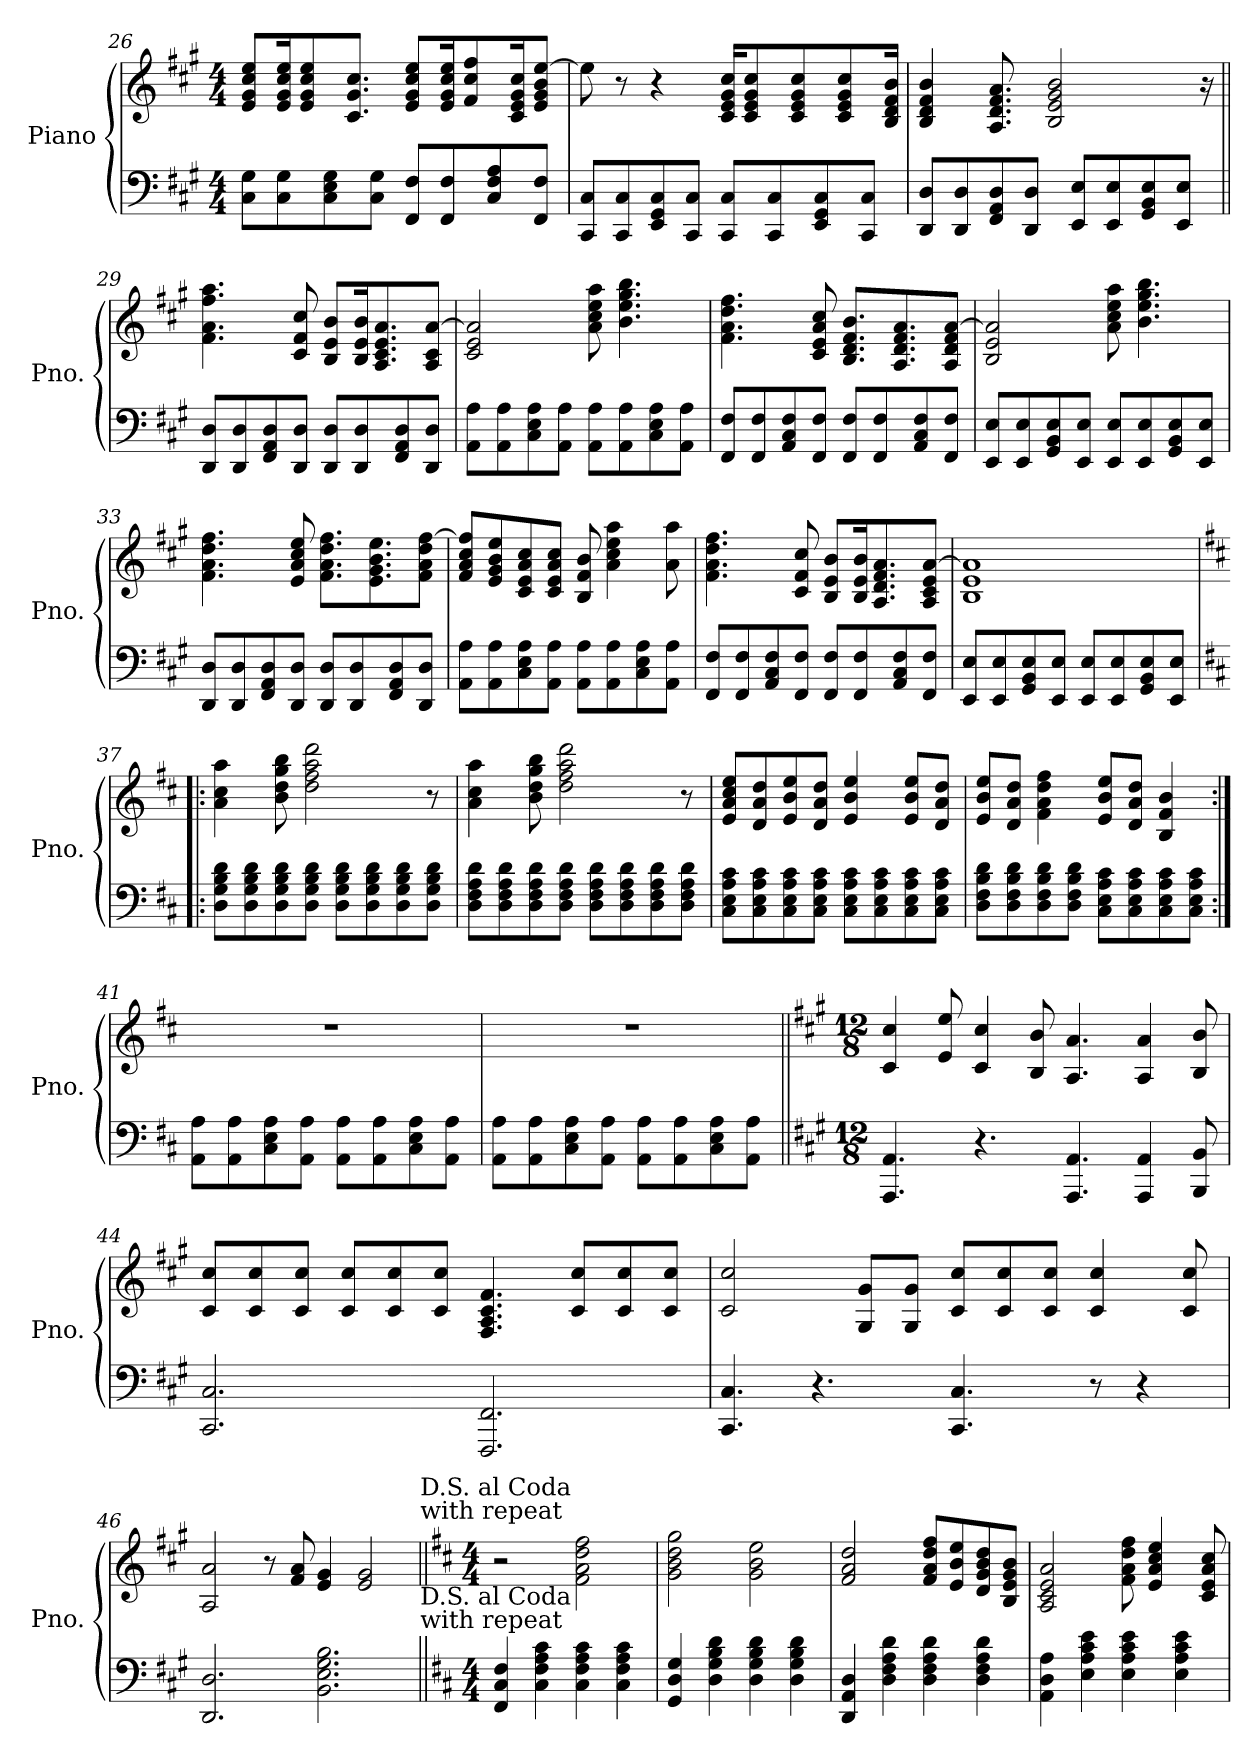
**kern	**kern
*part1	*part1
*staff2	*staff1
*I"Piano	*
*I'Pno.	*
!!LO:LB:g=z
*clefF4	*clefG2
*k[f#c#g#]	*k[f#c#g#]
*M4/4	*M4/4
=26	=26
8C#\ 8G#\L	8e/ 8g#/ 8cc#/ 8ee/L
8C#\ 8G#\	16e/ 16g#/ 16cc#/ 16ee/K
.	8e/ 8g#/ 8cc#/ 8ee/
8C#\ 8E\ 8G#\	.
.	8.c#/ 8.g#/ 8.cc#/J
8C#\ 8G#\J	.
8FF#/ 8F#/L	8e/ 8g#/ 8cc#/ 8ee/L
8FF#/ 8F#/	16e/ 16g#/ 16cc#/ 16ee/K
.	8f#/ 8cc#/ 8ff#/
8C#/ 8F#/ 8A/	.
.	16c#/ 16e/ 16g#/ 16cc#/K
8FF#/ 8F#/J	8e/ 8g#/ 8b/ [8ee/J
=27	=27
8CC#/ 8C#/L	8ee\]
8CC#/ 8C#/	8r
8EE/ 8GG#/ 8C#/	4r
8CC#/ 8C#/J	.
8CC#/ 8C#/L	16c#/ 16e/ 16g#/ 16cc#/KL
.	8c#/ 8e/ 8g#/ 8cc#/
8CC#/ 8C#/	.
.	8c#/ 8e/ 8g#/ 8cc#/
8EE/ 8GG#/ 8C#/	.
.	8c#/ 8e/ 8g#/ 8cc#/
8CC#/ 8C#/J	.
.	16B/ 16d/ 16f#/ 16b/Jk
=28	=28
8DD/ 8D/L	4B/ 4d/ 4f#/ 4b/
8DD/ 8D/	.
8FF#/ 8AA/ 8D/	8.A/ 8.d/ 8.f#/ 8.a/
8DD/ 8D/J	.
.	2B/ 2e/ 2g#/ 2b/
8EE/ 8E/L	.
8EE/ 8E/	.
8GG#/ 8BB/ 8E/	.
8EE/ 8E/J	.
.	16r
=29||	=29||
8DD/ 8D/L	4.f#\ 4.a\ 4.ff#\ 4.aa\
8DD/ 8D/	.
8FF#/ 8AA/ 8D/	.
8DD/ 8D/J	8c#/ 8f#/ 8cc#/
8DD/ 8D/L	8B/ 8e/ 8b/L
8DD/ 8D/	16B/ 16e/ 16b/K
.	8.A/ 8.c#/ 8.e/ 8.a/
8FF#/ 8AA/ 8D/	.
8DD/ 8D/J	8A/ 8c#/ [8a/J
!!LO:LB:g=z
=30	=30
8AA\ 8A\L	2c#/ 2e/ 2a/]
8AA\ 8A\	.
8C#\ 8E\ 8A\	.
8AA\ 8A\J	.
8AA\ 8A\L	8a\ 8cc#\ 8ee\ 8aa\
8AA\ 8A\	4.b\ 4.ee\ 4.gg#\ 4.bb\
8C#\ 8E\ 8A\	.
8AA\ 8A\J	.
=31	=31
8FF#/ 8F#/L	4.f#\ 4.a\ 4.dd\ 4.ff#\
8FF#/ 8F#/	.
8AA/ 8C#/ 8F#/	.
8FF#/ 8F#/J	8c#/ 8e/ 8a/ 8cc#/
8FF#/ 8F#/L	8.B/ 8.d/ 8.f#/ 8.b/L
8FF#/ 8F#/	.
.	8.A/ 8.d/ 8.f#/ 8.a/
8AA/ 8C#/ 8F#/	.
8FF#/ 8F#/J	8A/ 8d/ 8f#/ [8a/J
=32	=32
8EE/ 8E/L	2B/ 2e/ 2a/]
8EE/ 8E/	.
8GG#/ 8BB/ 8E/	.
8EE/ 8E/J	.
8EE/ 8E/L	8a\ 8cc#\ 8ee\ 8aa\
8EE/ 8E/	4.b\ 4.ee\ 4.gg#\ 4.bb\
8GG#/ 8BB/ 8E/	.
8EE/ 8E/J	.
=33	=33
8DD/ 8D/L	4.f#\ 4.a\ 4.dd\ 4.ff#\
8DD/ 8D/	.
8FF#/ 8AA/ 8D/	.
8DD/ 8D/J	8e/ 8a/ 8cc#/ 8ee/
8DD/ 8D/L	8.f#\ 8.a\ 8.dd\ 8.ff#\L
8DD/ 8D/	.
.	8.e\ 8.g#\ 8.b\ 8.ee\
8FF#/ 8AA/ 8D/	.
8DD/ 8D/J	8f#\ 8a\ 8dd\ [8ff#\J
=34	=34
8AA\ 8A\L	8f#/ 8a/ 8cc#/ 8ff#/]L
8AA\ 8A\	8e/ 8g#/ 8b/ 8ee/
8C#\ 8E\ 8A\	8c#/ 8e/ 8a/ 8cc#/
8AA\ 8A\J	8c#/ 8e/ 8a/ 8cc#/J
8AA\ 8A\L	8B/ 8f#/ 8b/
8AA\ 8A\	4a\ 4cc#\ 4ee\ 4aa\
8C#\ 8E\ 8A\	.
8AA\ 8A\J	8a\ 8aa\
!!LO:LB:g=z
=35	=35
8FF#/ 8F#/L	4.f#\ 4.a\ 4.dd\ 4.ff#\
8FF#/ 8F#/	.
8AA/ 8C#/ 8F#/	.
8FF#/ 8F#/J	8c#/ 8f#/ 8cc#/
8FF#/ 8F#/L	8B/ 8e/ 8b/L
8FF#/ 8F#/	16B/ 16e/ 16b/K
.	8.A/ 8.d/ 8.f#/ 8.a/
8AA/ 8C#/ 8F#/	.
8FF#/ 8F#/J	8A/ 8c#/ 8e/ [8a/J
=36	=36
8EE/ 8E/L	1B 1e 1a]
8EE/ 8E/	.
8GG#/ 8BB/ 8E/	.
8EE/ 8E/J	.
8EE/ 8E/L	.
8EE/ 8E/	.
8GG#/ 8BB/ 8E/	.
8EE/ 8E/J	.
=37!|:	=37!|:
*k[f#c#]	*k[f#c#]
8D\ 8G\ 8B\ 8d\L	4a\ 4cc#\ 4aa\
8D\ 8G\ 8B\ 8d\	.
8D\ 8G\ 8B\ 8d\	8b\ 8dd\ 8gg\ 8bb\
8D\ 8G\ 8B\ 8d\J	2dd\ 2ff#\ 2aa\ 2ddd\
8D\ 8G\ 8B\ 8d\L	.
8D\ 8G\ 8B\ 8d\	.
8D\ 8G\ 8B\ 8d\	.
8D\ 8G\ 8B\ 8d\J	8r
=38	=38
8D\ 8F#\ 8A\ 8d\L	4a\ 4cc#\ 4aa\
8D\ 8F#\ 8A\ 8d\	.
8D\ 8F#\ 8A\ 8d\	8b\ 8dd\ 8gg\ 8bb\
8D\ 8F#\ 8A\ 8d\J	2dd\ 2ff#\ 2aa\ 2ddd\
8D\ 8F#\ 8A\ 8d\L	.
8D\ 8F#\ 8A\ 8d\	.
8D\ 8F#\ 8A\ 8d\	.
8D\ 8F#\ 8A\ 8d\J	8r
!!LO:LB:g=z
=39	=39
8C#\ 8E\ 8A\ 8c#\L	8e/ 8a/ 8cc#/ 8ee/L
8C#\ 8E\ 8A\ 8c#\	8d/ 8a/ 8dd/
8C#\ 8E\ 8A\ 8c#\	8e/ 8b/ 8ee/
8C#\ 8E\ 8A\ 8c#\J	8d/ 8a/ 8dd/J
8C#\ 8E\ 8A\ 8c#\L	4e/ 4b/ 4ee/
8C#\ 8E\ 8A\ 8c#\	.
8C#\ 8E\ 8A\ 8c#\	8e/ 8b/ 8ee/L
8C#\ 8E\ 8A\ 8c#\J	8d/ 8a/ 8dd/J
=40	=40
8D\ 8F#\ 8B\ 8d\L	8e/ 8b/ 8ee/L
8D\ 8F#\ 8B\ 8d\	8d/ 8a/ 8dd/J
8D\ 8F#\ 8B\ 8d\	4f#\ 4a\ 4dd\ 4ff#\
8D\ 8F#\ 8B\ 8d\J	.
8C#\ 8E\ 8A\ 8c#\L	8e/ 8b/ 8ee/L
8C#\ 8E\ 8A\ 8c#\	8d/ 8a/ 8dd/J
8C#\ 8E\ 8A\ 8c#\	4B/ 4f#/ 4b/
8C#\ 8E\ 8A\ 8c#\J	.
=41:|!	=41:|!
8AA\ 8A\L	1r
8AA\ 8A\	.
8C#\ 8E\ 8A\	.
8AA\ 8A\J	.
8AA\ 8A\L	.
8AA\ 8A\	.
8C#\ 8E\ 8A\	.
8AA\ 8A\J	.
=42	=42
8AA\ 8A\L	1r
8AA\ 8A\	.
8C#\ 8E\ 8A\	.
8AA\ 8A\J	.
8AA\ 8A\L	.
8AA\ 8A\	.
8C#\ 8E\ 8A\	.
8AA\ 8A\J	.
!!LO:LB:g=z
=43||	=43||
*k[f#c#g#]	*k[f#c#g#]
*M12/8	*M12/8
*	*MM172
4.AAA/ 4.AA/	4c#/ 4cc#/
.	8e/ 8ee/
4.r	4c#/ 4cc#/
.	8B/ 8b/
4.AAA/ 4.AA/	4.A/ 4.a/
4AAA/ 4AA/	4A/ 4a/
8BBB/ 8BB/	8B/ 8b/
=44	=44
2.CC#/ 2.C#/	8c#/ 8cc#/L
.	8c#/ 8cc#/
.	8c#/ 8cc#/J
.	8c#/ 8cc#/L
.	8c#/ 8cc#/
.	8c#/ 8cc#/J
2.FFF#/ 2.FF#/	4.F#/ 4.A/ 4.c#/ 4.f#/
.	8c#/ 8cc#/L
.	8c#/ 8cc#/
.	8c#/ 8cc#/J
=45	=45
4.CC#/ 4.C#/	2c#/ 2cc#/
4.r	.
.	8G#/ 8g#/L
.	8G#/ 8g#/J
4.CC#/ 4.C#/	8c#/ 8cc#/L
.	8c#/ 8cc#/
.	8c#/ 8cc#/J
8r	4c#/ 4cc#/
4r	.
.	8c#/ 8cc#/
=46	=46
2.DD/ 2.D/	2A/ 2a/
.	8r
.	8f#/ 8a/
2.BB\ 2.E\ 2.G#\ 2.B\	4e/ 4g#/
.	2e/ 2g#/
!	!LO:TX:a:t=D.S. al Coda\nwith repeat
!LO:TX:a:t=D.S. al Coda\nwith repeat	!
!!LO:PB:g=z
=47||	=47||
*k[f#c#]	*k[f#c#]
*M4/4	*M4/4
*	*MM120
4FF#/ 4C#/ 4F#/	2r
4C#\ 4F#\ 4A\ 4c#\	.
4C#\ 4F#\ 4A\ 4c#\	2f#\ 2a\ 2dd\ 2ff#\
4C#\ 4F#\ 4A\ 4c#\	.
=48	=48
4GG/ 4D/ 4G/	2g\ 2b\ 2dd\ 2gg\
4D\ 4G\ 4B\ 4d\	.
4D\ 4G\ 4B\ 4d\	2g\ 2b\ 2ee\
4D\ 4G\ 4B\ 4d\	.
=49	=49
4DD/ 4AA/ 4D/	2f#/ 2a/ 2dd/
4D\ 4F#\ 4A\ 4d\	.
4D\ 4F#\ 4A\ 4d\	8f#/ 8a/ 8dd/ 8ff#/L
.	8e/ 8b/ 8ee/
4D\ 4F#\ 4A\ 4d\	8d/ 8g/ 8b/ 8dd/
.	8B/ 8e/ 8g/ 8b/J
=50	=50
4AA\ 4D\ 4A\	2A/ 2c#/ 2e/ 2a/
4E\ 4A\ 4c#\ 4e\	.
4E\ 4A\ 4c#\ 4e\	8f#\ 8a\ 8dd\ 8ff#\
.	4e/ 4a/ 4cc#/ 4ee/
4E\ 4A\ 4c#\ 4e\	.
.	8c#/ 8e/ 8a/ 8cc#/
=	=
*-	*-
